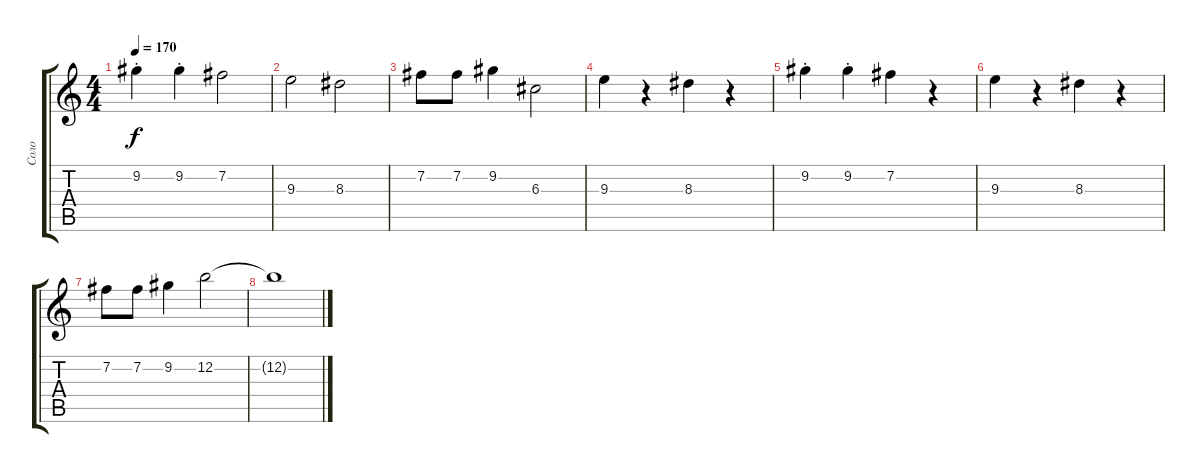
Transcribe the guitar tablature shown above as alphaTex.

\track ("Соло" "Соло") {instrument electricguitarclean}
\staff {score tabs}
\tuning (E4 B3 G3 D3 A2 E2) {hide}
\ts (4 4)
\tempo 170
\clef g2
\ks c
9.2{st}.4{dy f} 9.2{st}.4 7.2.2 |
9.3.2 8.3.2 |
7.2.8 7.2.8 9.2.4 6.3.2 |
9.3.4 r.4 8.3.4 r.4 |
9.2{st}.4 9.2{st}.4 7.2.4 r.4 |
9.3.4 r.4 8.3.4 r.4 |
7.2.8 7.2.8 9.2.4 12.2.2 |
12.2{t}.1
